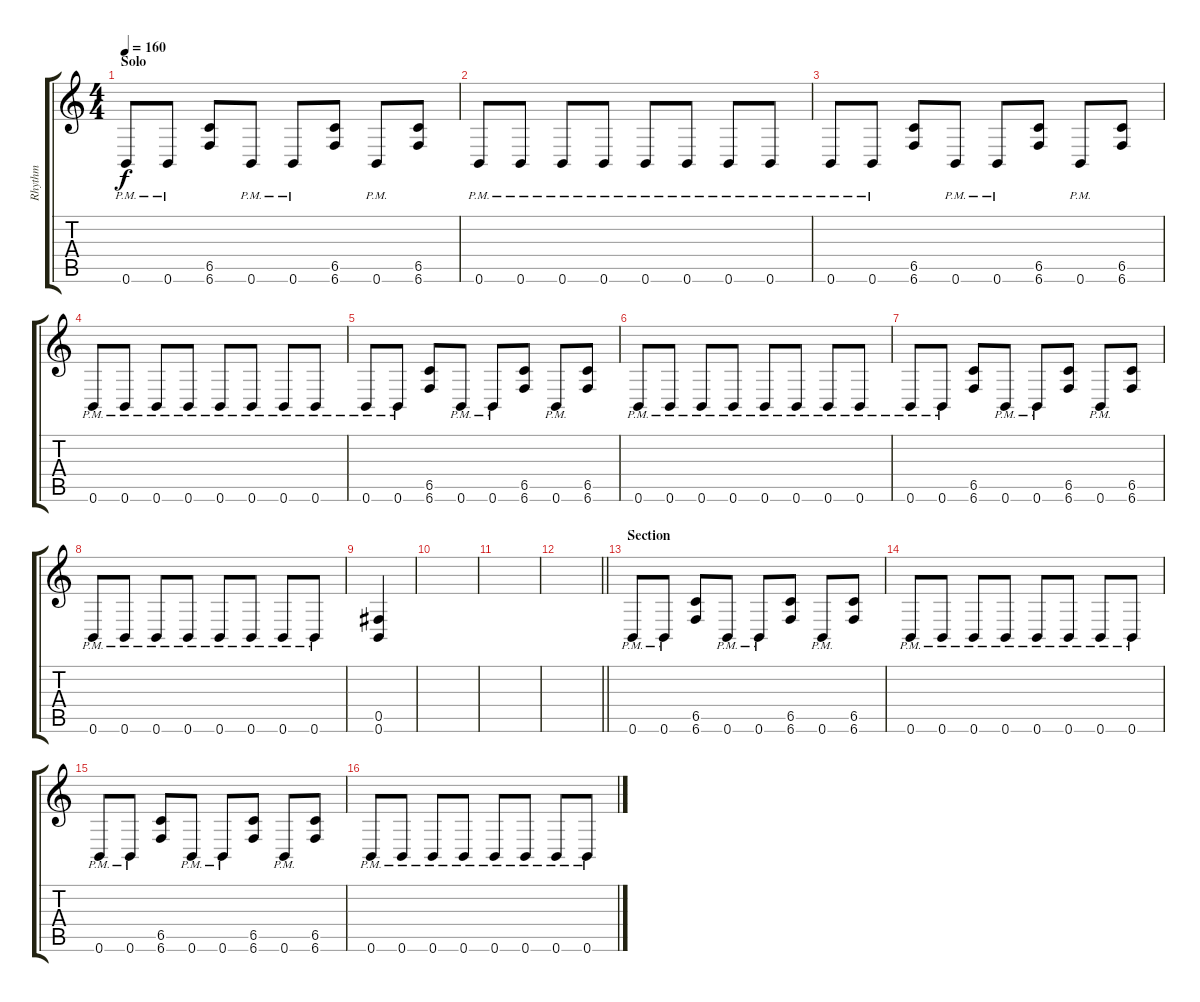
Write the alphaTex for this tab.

\track ("Rhythm" "Rhythm") {instrument distortionguitar}
\staff {score tabs}
\tuning (Db4 Ab3 E3 B2 Gb2 B1) {hide}
\ts (4 4)
\section ("" "Solo")
\tempo 160
\clef g2
\ks c
0.6{pm}.8{dy f} 0.6{pm}.8 (6.5 6.6).8 0.6{pm}.8 0.6{pm}.8 (6.5 6.6).8 0.6{pm}.8 (6.5 6.6).8 |
0.6{pm}.8 0.6{pm}.8 0.6{pm}.8 0.6{pm}.8 0.6{pm}.8 0.6{pm}.8 0.6{pm}.8 0.6{pm}.8 |
0.6{pm}.8 0.6{pm}.8 (6.5 6.6).8 0.6{pm}.8 0.6{pm}.8 (6.5 6.6).8 0.6{pm}.8 (6.5 6.6).8 |
0.6{pm}.8 0.6{pm}.8 0.6{pm}.8 0.6{pm}.8 0.6{pm}.8 0.6{pm}.8 0.6{pm}.8 0.6{pm}.8 |
0.6{pm}.8 0.6{pm}.8 (6.5 6.6).8 0.6{pm}.8 0.6{pm}.8 (6.5 6.6).8 0.6{pm}.8 (6.5 6.6).8 |
0.6{pm}.8 0.6{pm}.8 0.6{pm}.8 0.6{pm}.8 0.6{pm}.8 0.6{pm}.8 0.6{pm}.8 0.6{pm}.8 |
0.6{pm}.8 0.6{pm}.8 (6.5 6.6).8 0.6{pm}.8 0.6{pm}.8 (6.5 6.6).8 0.6{pm}.8 (6.5 6.6).8 |
0.6{pm}.8 0.6{pm}.8 0.6{pm}.8 0.6{pm}.8 0.6{pm}.8 0.6{pm}.8 0.6{pm}.8 0.6{pm}.8 |
(0.5 0.6).4 |
|
|
\barLineRight lightlight
|
\section ("" "Section")
0.6{pm}.8 0.6{pm}.8 (6.5 6.6).8 0.6{pm}.8 0.6{pm}.8 (6.5 6.6).8 0.6{pm}.8 (6.5 6.6).8 |
0.6{pm}.8 0.6{pm}.8 0.6{pm}.8 0.6{pm}.8 0.6{pm}.8 0.6{pm}.8 0.6{pm}.8 0.6{pm}.8 |
0.6{pm}.8 0.6{pm}.8 (6.5 6.6).8 0.6{pm}.8 0.6{pm}.8 (6.5 6.6).8 0.6{pm}.8 (6.5 6.6).8 |
0.6{pm}.8 0.6{pm}.8 0.6{pm}.8 0.6{pm}.8 0.6{pm}.8 0.6{pm}.8 0.6{pm}.8 0.6{pm}.8
